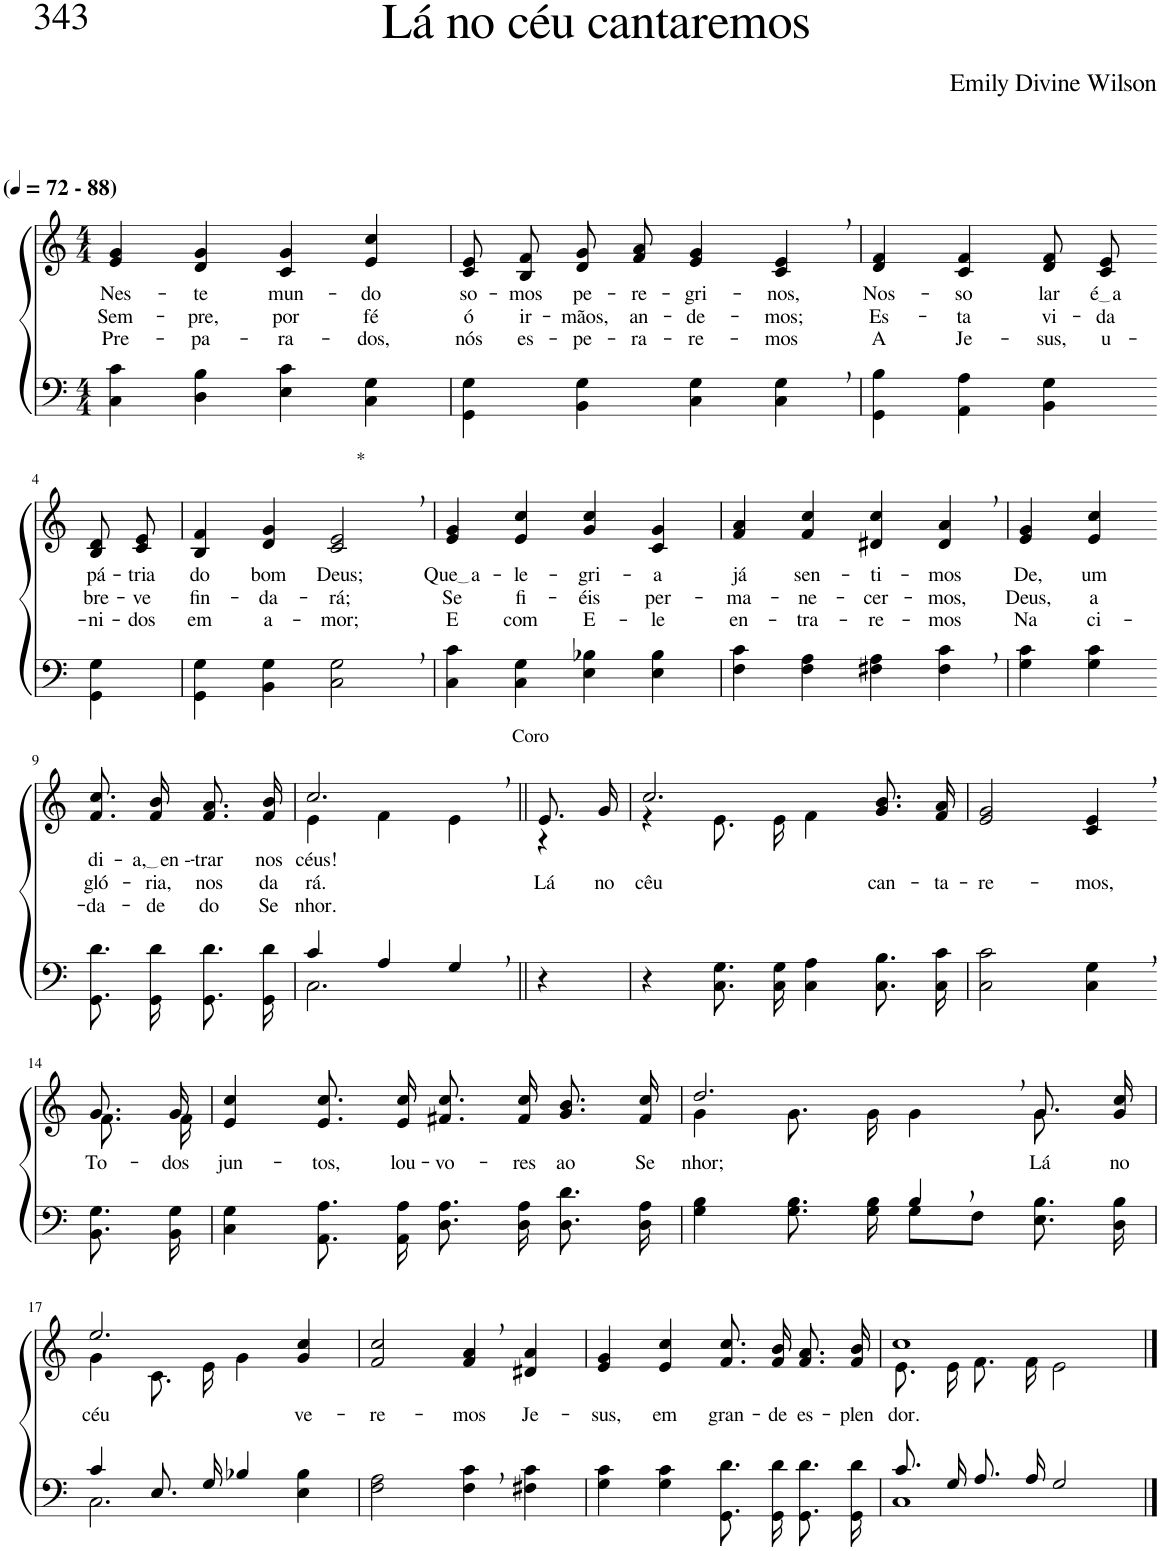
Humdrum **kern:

**kern	**kern	**text	**text	**text
*part2	*part1	*part1	*part1	*part1
*staff2	*staff1	*staff1	*staff1	*staff1
*I"Parte III e IV	*I"Parte I e II	*	*	*
*clefF4	*clefG2	*	*	*
*k[]	*k[]	*	*	*
*M4/4	*M4/4	*	*	*
*MM72	*MM72	*	*	*
=1	=1	=1	=1	=1
!	!LO:TX:a:B:t=(	!	!	!
!	!LO:TX:a:B:t=- 88)	!	!	!
!	!	!LO:LY:b	!LO:LY:b	!LO:LY:b
4C\ 4c\	4e/ 4g/	Nes-	Sem-	Pre-
!	!	!LO:LY:b	!LO:LY:b	!LO:LY:b
4D\ 4B\	4d/ 4g/	-te	-pre,	-pa-
!	!	!LO:LY:b	!LO:LY:b	!LO:LY:b
4E\ 4c\	4c/ 4g/	mun-	por	-ra-
!	!	!LO:LY:b	!LO:LY:b	!LO:LY:b
4C\ 4G\	4e/ 4cc/	-do	fé	-dos,
=2	=2	=2	=2	=2
!	!	!LO:LY:b	!LO:LY:b	!LO:LY:b
4GG\ 4G\	8c/ 8e/L	so-	ó	nós
!	!	!LO:LY:b	!LO:LY:b	!LO:LY:b
.	8B/ 8f/J	-mos	ir-	es-
!	!	!LO:LY:b	!LO:LY:b	!LO:LY:b
4BB\ 4G\	8d/ 8g/L	pe-	-mãos,	-pe-
!	!	!LO:LY:b	!LO:LY:b	!LO:LY:b
.	8f/ 8a/J	-re-	an-	-ra-
!	!	!LO:LY:b	!LO:LY:b	!LO:LY:b
4C\ 4G\	4e/ 4g/	-gri-	-de-	-re-
!	!	!LO:LY:b	!LO:LY:b	!LO:LY:b
4C\, 4G\,	4c/, 4e/,	-nos,	-mos;	-mos
=3	=3	=3	=3	=3
!	!	!LO:LY:b	!LO:LY:b	!LO:LY:b
4GG\ 4B\	4d/ 4f/	Nos-	Es-	A
!	!	!LO:LY:b	!LO:LY:b	!LO:LY:b
4AA\ 4A\	4c/ 4f/	-so	-ta	Je-
!	!	!LO:LY:b	!LO:LY:b	!LO:LY:b
4BB\ 4G\	8d/ 8f/L	lar	vi-	-sus,
!	!	!LO:LY:b	!LO:LY:b	!LO:LY:b
.	8c/ 8e/J	é a	-da	u-
!!LO:LB:g=z
=4-	=4-	=4-	=4-	=4-
!	!	!LO:LY:b	!LO:LY:b	!LO:LY:b
4GG\ 4G\	8B/ 8d/L	pá-	bre-	-ni-
!	!	!LO:LY:b	!LO:LY:b	!LO:LY:b
.	8c/ 8e/J	-tria	-ve	-dos
=5	=5	=5	=5	=5
!	!	!LO:LY:b	!LO:LY:b	!LO:LY:b
4GG\ 4G\	4B/ 4f/	do	fin-	em
!	!	!LO:LY:b	!LO:LY:b	!LO:LY:b
4BB\ 4G\	4d/ 4g/	bom	-da-	a-
!	!LO:TX:a:t=*	!	!	!
!	!	!LO:LY:b	!LO:LY:b	!LO:LY:b
2C\, 2G\,	2c/, 2e/,	Deus;	-rá;	-mor;
=6	=6	=6	=6	=6
!	!	!LO:LY:b	!LO:LY:b	!LO:LY:b
4C\ 4c\	4e/ 4g/	Que a	Se	E
!	!	!LO:LY:b	!LO:LY:b	!LO:LY:b
4C\ 4G\	4e/ 4cc/	-le-	fi-	com
!	!	!LO:LY:b	!LO:LY:b	!LO:LY:b
4E\ 4B-X\	4g/ 4cc/	-gri-	-éis	E-
!	!	!LO:LY:b	!LO:LY:b	!LO:LY:b
4E\ 4B-\	4c/ 4g/	-a	per-	-le
=7	=7	=7	=7	=7
!	!	!LO:LY:b	!LO:LY:b	!LO:LY:b
4F\ 4c\	4f/ 4a/	já	-ma-	en-
!	!	!LO:LY:b	!LO:LY:b	!LO:LY:b
4F\ 4A\	4f/ 4cc/	sen-	-ne-	-tra-
!	!	!LO:LY:b	!LO:LY:b	!LO:LY:b
4F#X\ 4A\	4d#X/ 4cc/	-ti-	-cer-	-re-
!	!	!LO:LY:b	!LO:LY:b	!LO:LY:b
4F#\, 4c\,	4d#/, 4a/,	-mos	-mos,	-mos
=8	=8	=8	=8	=8
!	!	!LO:LY:b	!LO:LY:b	!LO:LY:b
4G\ 4c\	4e/ 4g/	De,	Deus,	Na
!	!	!LO:LY:b	!LO:LY:b	!LO:LY:b
4G\ 4c\	4e/ 4cc/	um	a	ci-
!!LO:LB:g=z
=9-	=9-	=9-	=9-	=9-
!	!	!LO:LY:b	!LO:LY:b	!LO:LY:b
8.GG\ 8.d\	8.f/ 8.cc/L	di-	gló-	-da-
!	!	!LO:LY:b	!LO:LY:b	!LO:LY:b
16GG\ 16d\	16f/ 16b/Jk	a, en -	-ria,	-de
!	!	!LO:LY:b	!LO:LY:b	!LO:LY:b
8.GG\ 8.d\	8.f/ 8.a/L	-trar	nos	do
!	!	!LO:LY:b	!LO:LY:b	!LO:LY:b
16GG\ 16d\	16f/ 16b/Jk	nos	da-	Se-
=10	=10	=10	=10	=10
*^	*^	*	*	*
!	!	!	!	!LO:LY:b	!LO:LY:b	!LO:LY:b
4c/	2.C\	2.cc,/	4e\	céus!	-rá.	nhor.
4A/	.	.	4f\	.	.	.
!	!	!	!LO:TX:a:t=Coro	!	!	!
4G,/	.	.	4e\	.	.	.
*v	*v	*	*	*	*	*
=11||	=11||	=11||	=11||	=11||	=11||
!	!	!	!	!LO:LY:b	!
4r	8.e/L	4r	.	Lá	.
!	!	!	!	!LO:LY:b	!
.	16g/Jk	.	.	no	.
=12	=12	=12	=12	=12	=12
!	!	!	!	!LO:LY:b	!
4r	2.cc/	4r	.	cêu	.
8.C\ 8.G\	.	8.e\L	.	.	.
16C\ 16G\	.	16e\Jk	.	.	.
4C\ 4A\	.	4f\	.	.	.
!	!	!	!	!LO:LY:b	!
8.C\ 8.B\	8.g/ 8.b/L	4ryy	.	can-	.
!	!	!	!	!LO:LY:b	!
16C\ 16c\	16f/ 16a/Jk	.	.	-ta-	.
*	*v	*v	*	*	*
=13	=13	=13	=13	=13
!	!	!	!LO:LY:b	!
2C\ 2c\	2e/ 2g/	.	-re-	.
!	!	!	!LO:LY:b	!
4C\, 4G\,	4c/, 4e/,	.	-mos,	.
!!LO:LB:g=z
=14-	=14-	=14-	=14-	=14-
*	*^	*	*	*
!	!	!	!LO:LY:b	!	!
8.BB\ 8.G\	8.g/L	8.f\L	To-	.	.
!	!	!	!LO:LY:b	!	!
16BB\ 16G\	16g/Jk	16f\Jk	-dos	.	.
=15	=15	=15	=15	=15	=15
!	!	!	!LO:LY:b	!	!
*	*v	*v	*	*	*
4C\ 4G\	4e/ 4cc/	jun-	.	.
!	!	!LO:LY:b	!	!
8.AA\ 8.A\	8.e/ 8.cc/L	-tos,	.	.
!	!	!LO:LY:b	!	!
16AA\ 16A\	16e/ 16cc/Jk	lou-	.	.
!	!	!LO:LY:b	!	!
8.D\ 8.A\	8.f#X/ 8.cc/L	-vo-	.	.
!	!	!LO:LY:b	!	!
16D\ 16A\	16f#/ 16cc/Jk	-res	.	.
!	!	!LO:LY:b	!	!
8.D\ 8.d\	8.g/ 8.b/L	ao	.	.
!	!	!LO:LY:b	!	!
16D\ 16A\	16f#/ 16cc/Jk	Se-	.	.
=16	=16	=16	=16	=16
*^	*^	*	*	*
*	*	*	*^	*	*	*
!	!	!	!	!	!LO:LY:b	!	!
2ryy	4G\ 4B\	2.dd,/	2.ryy	4g\	-nhor;	.	.
.	8.G\ 8.B\	.	.	8.g\L	.	.	.
.	16G\ 16B\	.	.	16g\Jk	.	.	.
4B,/	8G\L	.	.	4g\	.	.	.
.	8F\J	.	.	.	.	.	.
!	!	!	!	!	!LO:LY:b	!	!
4ryy	8.E\ 8.B\	8.g/L	8.g\	4ryy	-Lá	.	.
!	!	!	!	!	!LO:LY:b	!	!
.	16D\ 16B\	16g/ 16cc/Jk	16ryy	.	no	.	.
*	*	*	*v	*v	*	*	*
!!LO:LB:g=z
=17	=17	=17	=17	=17	=17	=17
!	!	!	!	!LO:LY:b	!	!
4c/	2.C\	2.ee/	4g\	céu	.	.
8.E/	.	.	8.c\L	.	.	.
16G/	.	.	16e\Jk	.	.	.
4B-X/	.	.	4g\	.	.	.
!	!	!	!	!LO:LY:b	!	!
4ryy	4E\ 4B-\	4g/ 4cc/	4ryy	ve-	.	.
=18	=18	=18	=18	=18	=18	=18
!	!	!	!	!LO:LY:b	!	!
*v	*v	*	*	*	*	*
*	*v	*v	*	*	*
2F\ 2A\	2f/ 2cc/	-re-	.	.
!	!	!LO:LY:b	!	!
4F\, 4c\,	4f/, 4a/,	-mos	.	.
!	!	!LO:LY:b	!	!
4F#X\ 4c\	4d#X/ 4a/	Je-	.	.
=19	=19	=19	=19	=19
!	!	!LO:LY:b	!	!
4G\ 4c\	4e/ 4g/	-sus,	.	.
!	!	!LO:LY:b	!	!
4G\ 4c\	4e/ 4cc/	em	.	.
!	!	!LO:LY:b	!	!
8.GG\ 8.d\	8.f/ 8.cc/L	gran-	.	.
!	!	!LO:LY:b	!	!
16GG\ 16d\	16f/ 16b/Jk	-de	.	.
!	!	!LO:LY:b	!	!
8.GG\ 8.d\	8.f/ 8.a/L	es-	.	.
!	!	!LO:LY:b	!	!
16GG\ 16d\	16f/ 16b/Jk	-plen-	.	.
=20	=20	=20	=20	=20
*^	*^	*	*	*
!	!	!	!	!LO:LY:b	!	!
8.c/	1C	1cc	8.e\L	-dor.	.	.
16G/	.	.	16e\Jk	.	.	.
8.A/	.	.	8.f\L	.	.	.
16A/	.	.	16f\Jk	.	.	.
2G/	.	.	2e\	.	.	.
*v	*v	*	*	*	*	*
*	*v	*v	*	*	*
==	==	==	==	==
*-	*-	*-	*-	*-
